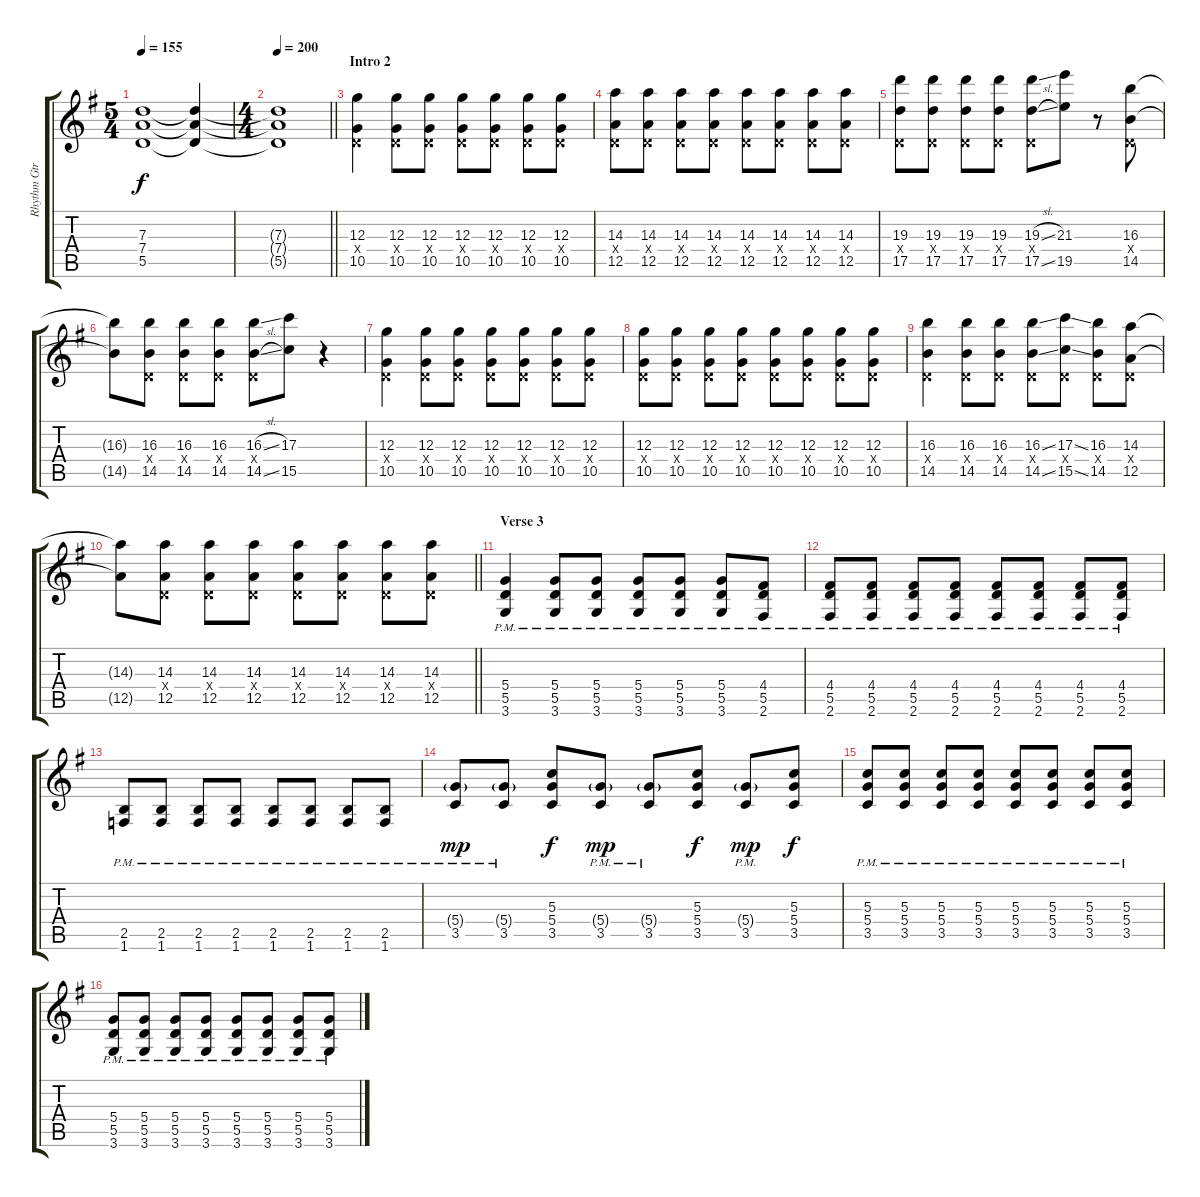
\track ("Rhythm Gtr. - Frank Iero" "Rhythm Gtr") {instrument distortionguitar}
\staff {score tabs}
\tuning (E4 B3 G3 D3 A2 E2) {hide}
\ts (5 4)
\tempo 155
\clef g2
\ks eminor
(7.3{t} 7.4{t} 5.5{t}).1{dy f} (7.3{t} 7.4{t} 5.5{t}).4 |
\ts (4 4)
\tempo 200
\barLineRight lightlight
(7.3{t} 7.4{t} 5.5{t}).1 |
\section ("" "Intro 2")
(12.3 0.4{x} 10.5).4 (12.3 0.4{x} 10.5).8 (12.3 0.4{x} 10.5).8 (12.3 0.4{x} 10.5).8 (12.3 0.4{x} 10.5).8 (12.3 0.4{x} 10.5).8 (12.3 0.4{x} 10.5).8 |
(14.3 0.4{x} 12.5).8 (14.3 0.4{x} 12.5).8 (14.3 0.4{x} 12.5).8 (14.3 0.4{x} 12.5).8 (14.3 0.4{x} 12.5).8 (14.3 0.4{x} 12.5).8 (14.3 0.4{x} 12.5).8 (14.3 0.4{x} 12.5).8 |
(19.3 0.4{x} 17.5).8 (19.3 0.4{x} 17.5).8 (19.3 0.4{x} 17.5).8 (19.3 0.4{x} 17.5).8 (19.3{sl} 0.4{x} 17.5{sl}).8 (21.3 19.5).8 r.8 (16.3 0.4{x} 14.5).8 |
(16.3{t} 14.5{t}).8 (16.3 0.4{x} 14.5).8 (16.3 0.4{x} 14.5).8 (16.3 0.4{x} 14.5).8 (16.3{sl} 0.4{x} 14.5{sl}).8 (17.3 15.5).8 r.4 |
(12.3 0.4{x} 10.5).4 (12.3 0.4{x} 10.5).8 (12.3 0.4{x} 10.5).8 (12.3 0.4{x} 10.5).8 (12.3 0.4{x} 10.5).8 (12.3 0.4{x} 10.5).8 (12.3 0.4{x} 10.5).8 |
(12.3 0.4{x} 10.5).8 (12.3 0.4{x} 10.5).8 (12.3 0.4{x} 10.5).8 (12.3 0.4{x} 10.5).8 (12.3 0.4{x} 10.5).8 (12.3 0.4{x} 10.5).8 (12.3 0.4{x} 10.5).8 (12.3 0.4{x} 10.5).8 |
(16.3 0.4{x} 14.5).4 (16.3 0.4{x} 14.5).8 (16.3 0.4{x} 14.5).8 (16.3{ss} 0.4{x} 14.5{ss}).8 (17.3{ss} 0.4{x} 15.5{ss}).8 (16.3 0.4{x} 14.5).8 (14.3 0.4{x} 12.5).8 |
\barLineRight lightlight
(14.3{t} 12.5{t}).8 (14.3 0.4{x} 12.5).8 (14.3 0.4{x} 12.5).8 (14.3 0.4{x} 12.5).8 (14.3 0.4{x} 12.5).8 (14.3 0.4{x} 12.5).8 (14.3 0.4{x} 12.5).8 (14.3 0.4{x} 12.5).8 |
\section ("" "Verse 3")
(5.4{pm} 5.5{pm} 3.6{pm}).4 (5.4{pm} 5.5{pm} 3.6{pm}).8 (5.4{pm} 5.5{pm} 3.6{pm}).8 (5.4{pm} 5.5{pm} 3.6{pm}).8 (5.4{pm} 5.5{pm} 3.6{pm}).8 (5.4{pm} 5.5{pm} 3.6{pm}).8 (4.4{pm} 5.5{pm} 2.6{pm}).8 |
(4.4{pm} 5.5{pm} 2.6{pm}).8 (4.4{pm} 5.5{pm} 2.6{pm}).8 (4.4{pm} 5.5{pm} 2.6{pm}).8 (4.4{pm} 5.5{pm} 2.6{pm}).8 (4.4{pm} 5.5{pm} 2.6{pm}).8 (4.4{pm} 5.5{pm} 2.6{pm}).8 (4.4{pm} 5.5{pm} 2.6{pm}).8 (4.4{pm} 5.5{pm} 2.6{pm}).8 |
(2.5{pm} 1.6{pm}).8 (2.5{pm} 1.6{pm}).8 (2.5{pm} 1.6{pm}).8 (2.5{pm} 1.6{pm}).8 (2.5{pm} 1.6{pm}).8 (2.5{pm} 1.6{pm}).8 (2.5{pm} 1.6{pm}).8 (2.5{pm} 1.6{pm}).8 |
(5.4{g pm} 3.5{pm}).8{dy mp} (5.4{g pm} 3.5{pm}).8 (5.3 5.4 3.5).8{dy f} (5.4{g pm} 3.5{pm}).8{dy mp} (5.4{g pm} 3.5{pm}).8 (5.3 5.4 3.5).8{dy f} (5.4{g pm} 3.5{pm}).8{dy mp} (5.3 5.4 3.5).8{dy f} |
(5.3{pm} 5.4{pm} 3.5{pm}).8 (5.3{pm} 5.4{pm} 3.5{pm}).8 (5.3{pm} 5.4{pm} 3.5{pm}).8 (5.3{pm} 5.4{pm} 3.5{pm}).8 (5.3{pm} 5.4{pm} 3.5{pm}).8 (5.3{pm} 5.4{pm} 3.5{pm}).8 (5.3{pm} 5.4{pm} 3.5{pm}).8 (5.3{pm} 5.4{pm} 3.5{pm}).8 |
(5.4{pm} 5.5{pm} 3.6{pm}).8 (5.4{pm} 5.5{pm} 3.6{pm}).8 (5.4{pm} 5.5{pm} 3.6{pm}).8 (5.4{pm} 5.5{pm} 3.6{pm}).8 (5.4{pm} 5.5{pm} 3.6{pm}).8 (5.4{pm} 5.5{pm} 3.6{pm}).8 (5.4{pm} 5.5{pm} 3.6{pm}).8 (5.4{pm} 5.5{pm} 3.6{pm}).8
